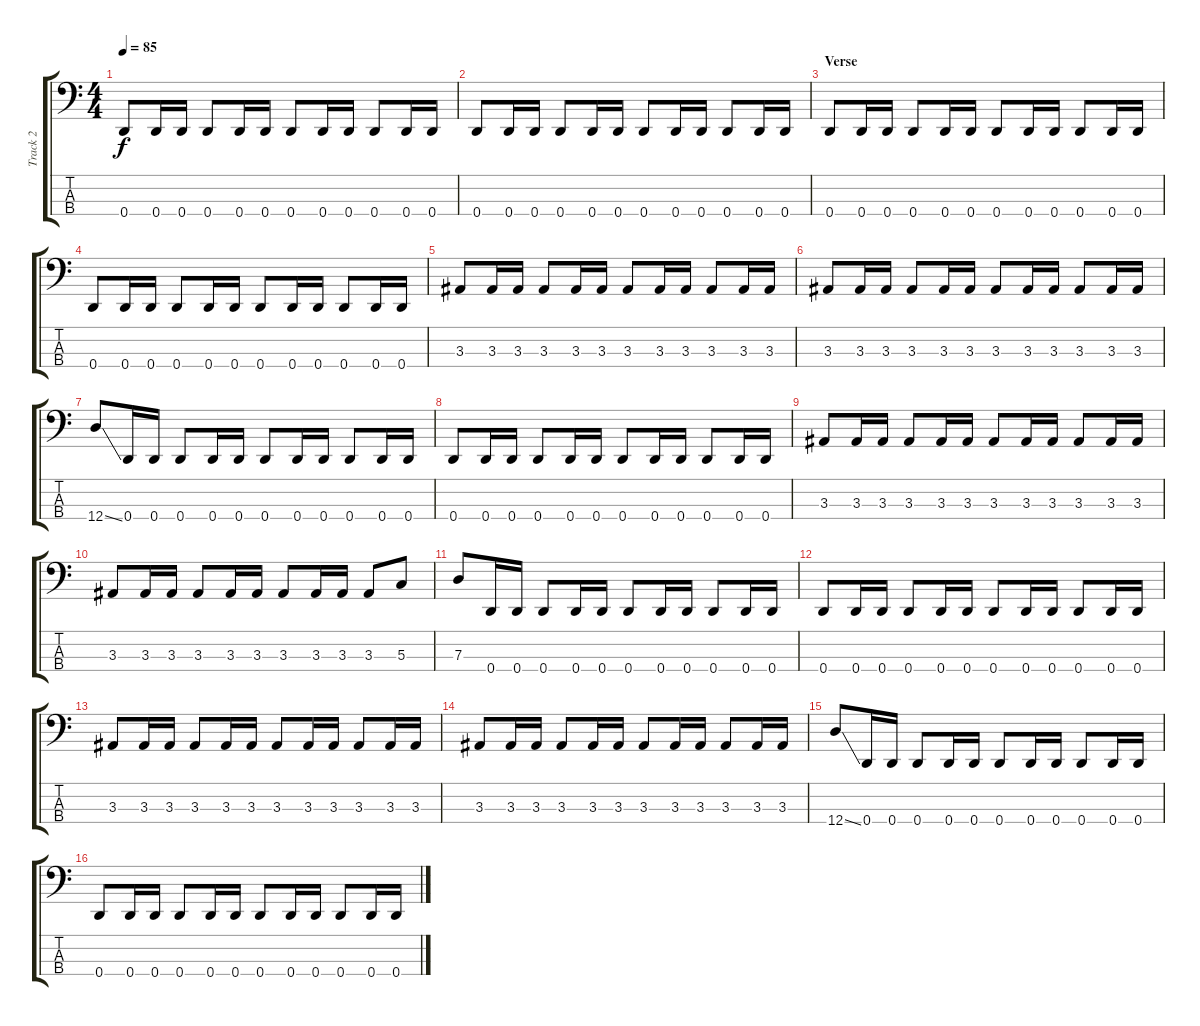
\track ("Track 2" "Track 2") {instrument electricbassfinger}
\staff {score tabs}
\tuning (F2 C2 G1 D1) {hide}
\ts (4 4)
\tempo 85
\clef f4
\ks c
0.4.8{dy f} 0.4.16 0.4.16 0.4.8 0.4.16 0.4.16 0.4.8 0.4.16 0.4.16 0.4.8 0.4.16 0.4.16 |
0.4.8 0.4.16 0.4.16 0.4.8 0.4.16 0.4.16 0.4.8 0.4.16 0.4.16 0.4.8 0.4.16 0.4.16 |
\section ("" "Verse")
0.4.8 0.4.16 0.4.16 0.4.8 0.4.16 0.4.16 0.4.8 0.4.16 0.4.16 0.4.8 0.4.16 0.4.16 |
0.4.8 0.4.16 0.4.16 0.4.8 0.4.16 0.4.16 0.4.8 0.4.16 0.4.16 0.4.8 0.4.16 0.4.16 |
3.3.8 3.3.16 3.3.16 3.3.8 3.3.16 3.3.16 3.3.8 3.3.16 3.3.16 3.3.8 3.3.16 3.3.16 |
3.3.8 3.3.16 3.3.16 3.3.8 3.3.16 3.3.16 3.3.8 3.3.16 3.3.16 3.3.8 3.3.16 3.3.16 |
12.4{ss}.8 0.4.16 0.4.16 0.4.8 0.4.16 0.4.16 0.4.8 0.4.16 0.4.16 0.4.8 0.4.16 0.4.16 |
0.4.8 0.4.16 0.4.16 0.4.8 0.4.16 0.4.16 0.4.8 0.4.16 0.4.16 0.4.8 0.4.16 0.4.16 |
3.3.8 3.3.16 3.3.16 3.3.8 3.3.16 3.3.16 3.3.8 3.3.16 3.3.16 3.3.8 3.3.16 3.3.16 |
3.3.8 3.3.16 3.3.16 3.3.8 3.3.16 3.3.16 3.3.8 3.3.16 3.3.16 3.3.8 5.3.8 |
7.3.8 0.4.16 0.4.16 0.4.8 0.4.16 0.4.16 0.4.8 0.4.16 0.4.16 0.4.8 0.4.16 0.4.16 |
0.4.8 0.4.16 0.4.16 0.4.8 0.4.16 0.4.16 0.4.8 0.4.16 0.4.16 0.4.8 0.4.16 0.4.16 |
3.3.8 3.3.16 3.3.16 3.3.8 3.3.16 3.3.16 3.3.8 3.3.16 3.3.16 3.3.8 3.3.16 3.3.16 |
3.3.8 3.3.16 3.3.16 3.3.8 3.3.16 3.3.16 3.3.8 3.3.16 3.3.16 3.3.8 3.3.16 3.3.16 |
12.4{ss}.8 0.4.16 0.4.16 0.4.8 0.4.16 0.4.16 0.4.8 0.4.16 0.4.16 0.4.8 0.4.16 0.4.16 |
0.4.8 0.4.16 0.4.16 0.4.8 0.4.16 0.4.16 0.4.8 0.4.16 0.4.16 0.4.8 0.4.16 0.4.16
